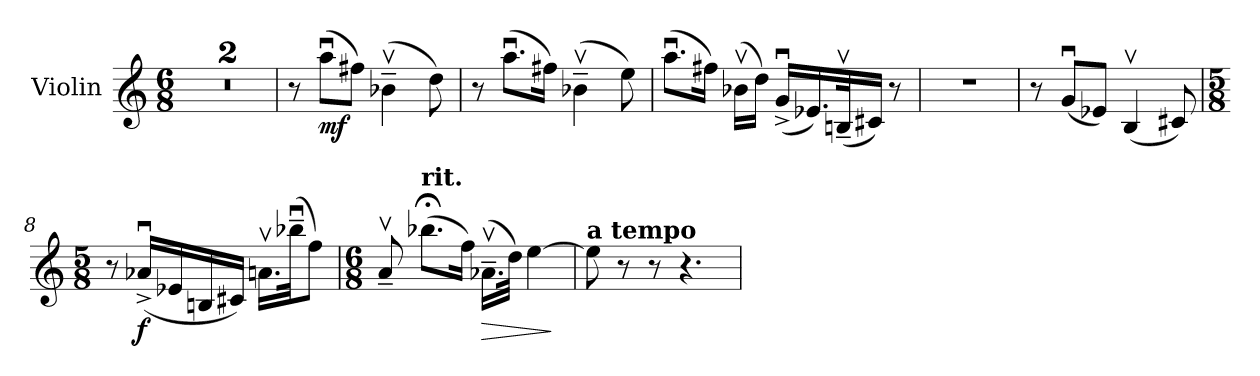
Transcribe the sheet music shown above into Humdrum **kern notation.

**kern	**dynam
*part1	*part1
*staff1	*staff1
*I"Violin	*
*I'Vln.	*
*clefG2	*
*k[]	*
*M6/8	*
=1	=1
2.r	.
=2	=2
2.r	.
=3	=3
8r	.
!	!LO:DY:b
(>8aau\L	mf
8ff#X\J)	.
(>4b-Xv~\	.
8dd\)	.
=4	=4
8r	.
(>8.aau\L	.
16ff#X\Jk)	.
(>4b-Xv~\	.
8ee\)	.
=5	=5
(>8.aau\L	.
16ff#X\Jk)	.
(>16b-Xv\LL	.
16dd\JJ)	.
(<16gu^/LL	.
16.e-X/)	.
(<32Bnv~/K	.
16c#X/JJ)	.
8r	.
=6	=6
2.r	.
!!LO:LB:g=z
=7	=7
8r	.
(<8gu/L	.
8e-X/J)	.
(<4Bv/	.
8c#X/)	.
=8	=8
*M5/8	*
8r	.
!	!LO:DY:b
(<16a-Xu^/LL	f
16e-X/	.
16Bn/	.
16c#X/JJ)	.
16.anv\LL	.
(>32bb-Xu~\JK	.
8ff\J)	.
=9	=9
*M6/8	*
8av~/	.
!LO:TX:a:B:t=rit.	!
(>8.bb-X;<\L	.
16ff\Jk)	.
!	!LO:HP:b
(>16.a-Xv~\LL	>
32dd\JJk)	.
[4ee\	.
.	]
=10	=10
!LO:TX:a:B:t=a tempo	!
8ee\]	.
8r	.
8r	.
4.r	.
=	=
*-	*-
